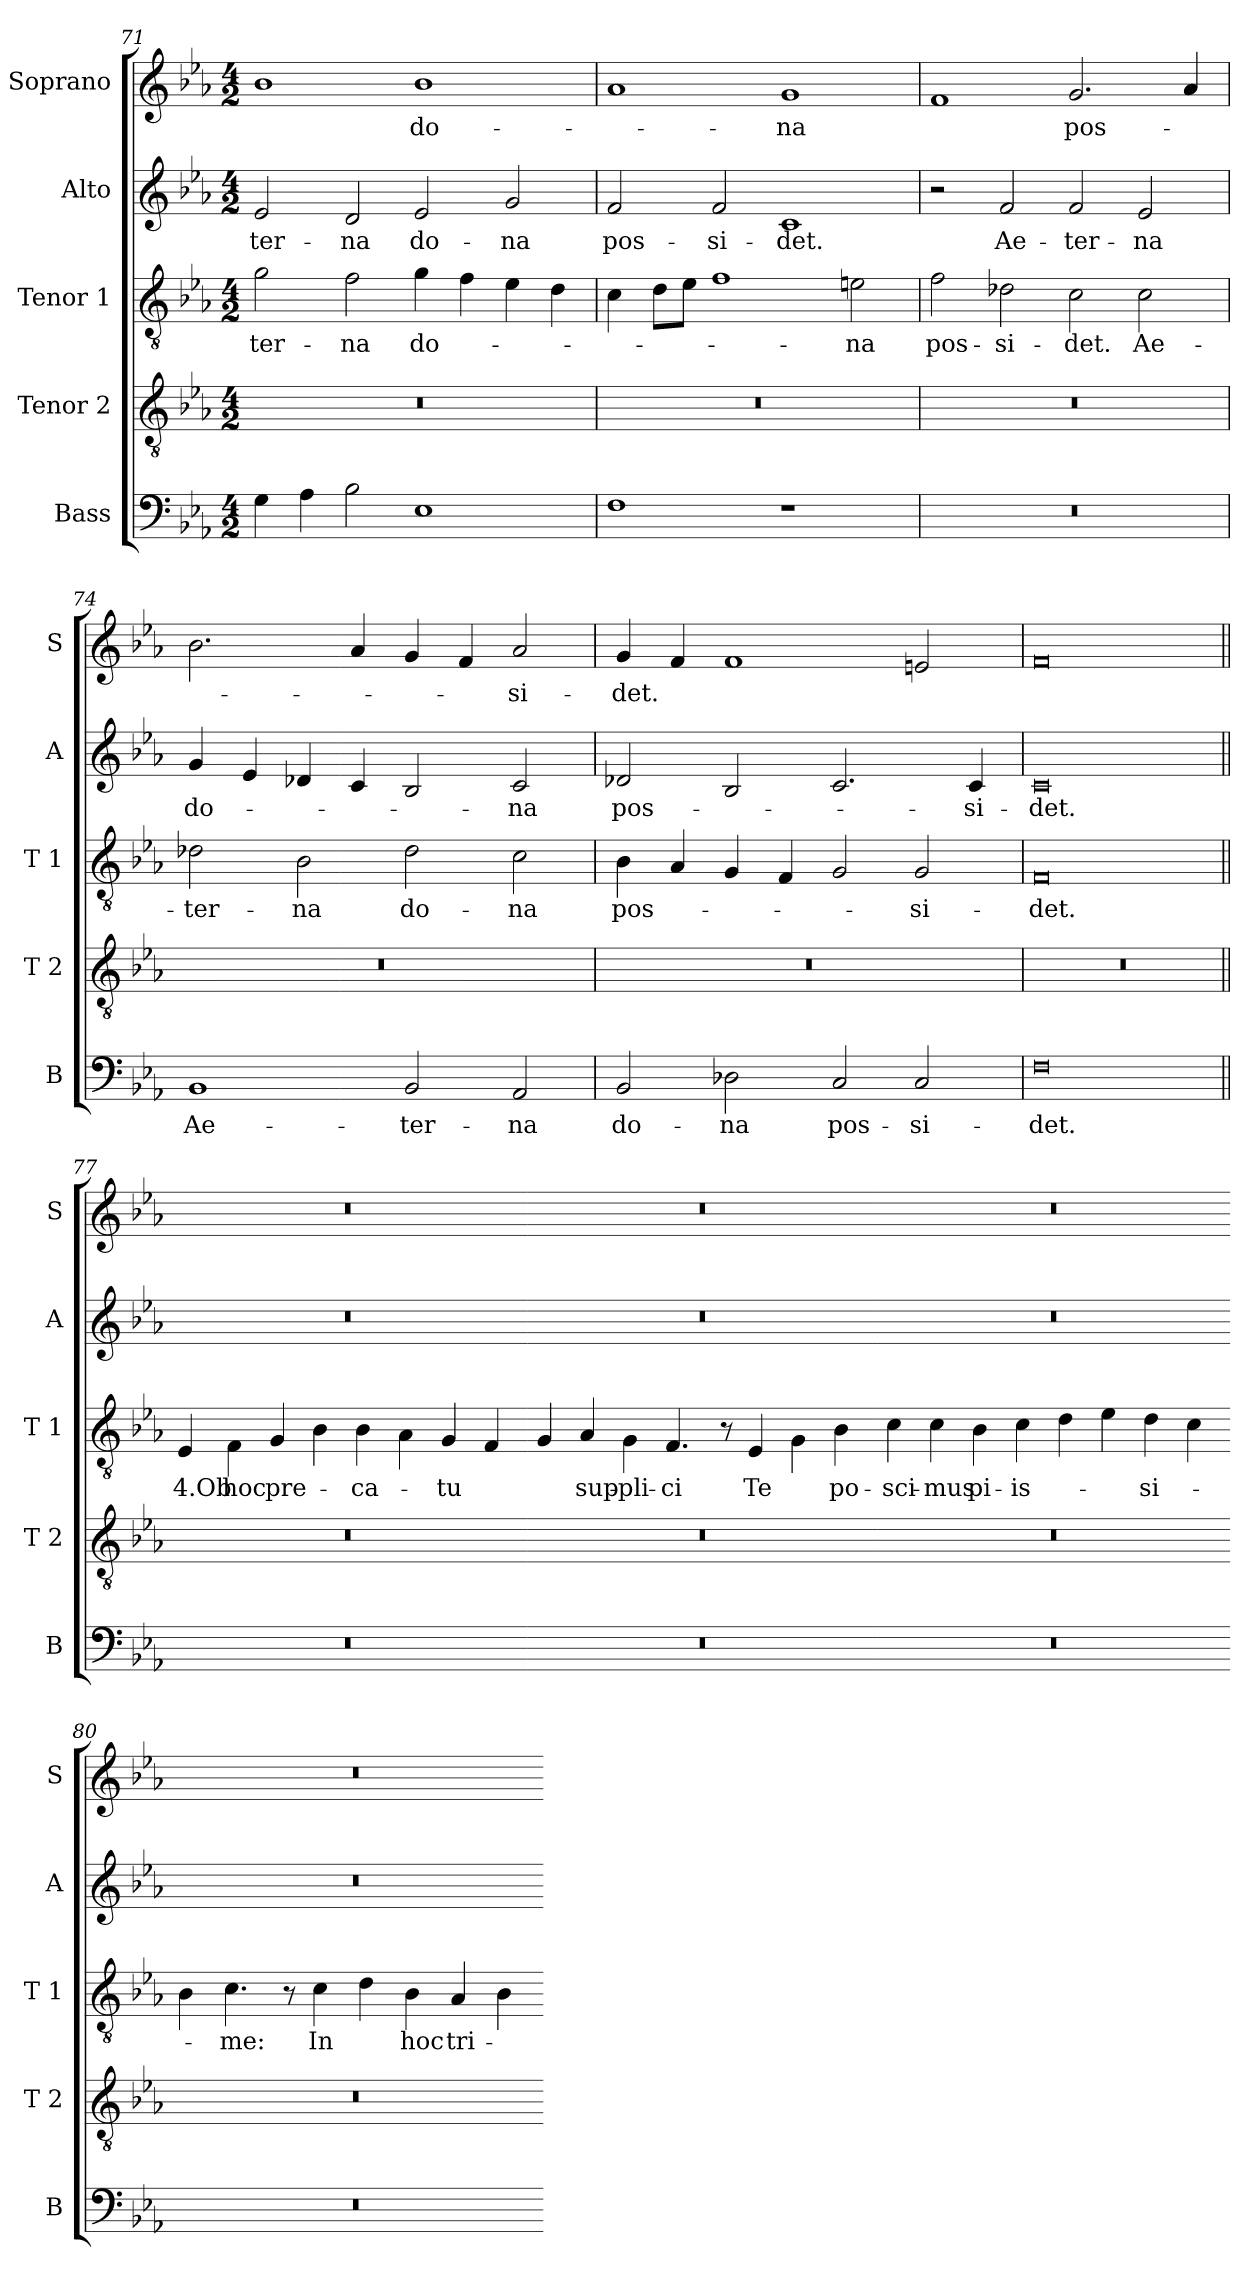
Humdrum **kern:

**kern	**text	**kern	**kern	**text	**kern	**text	**kern	**text
*part5	*part5	*part4	*part3	*part3	*part2	*part2	*part1	*part1
*staff5	*staff5	*staff4	*staff3	*staff3	*staff2	*staff2	*staff1	*staff1
*I"Bass	*	*I"Tenor 2	*I"Tenor 1	*	*I"Alto	*	*I"Soprano	*
*I'B	*	*I'T 2	*I'T 1	*	*I'A	*	*I'S	*
!!LO:PB:g=z
*clefF4	*	*clefGv2	*clefGv2	*	*clefG2	*	*clefG2	*
*k[b-e-a-]	*	*k[b-e-a-]	*k[b-e-a-]	*	*k[b-e-a-]	*	*k[b-e-a-]	*
*E-:	*	*E-:	*E-:	*	*E-:	*	*E-:	*
*M4/2	*	*M4/2	*M4/2	*	*M4/2	*	*M4/2	*
=71	=71	=71	=71	=71	=71	=71	=71	=71
!	!	!	!	!LO:LY:b	!	!LO:LY:b	!	!
4G\	.	0r	2g\	-ter-	2e-/	-ter-	1b-	.
4A-\	.	.	.	.	.	.	.	.
!	!	!	!	!LO:LY:b	!	!LO:LY:b	!	!
2B-\	.	.	2f\	-na	2d/	-na	.	.
!	!	!	!	!LO:LY:b	!	!LO:LY:b	!	!LO:LY:b
1E-	.	.	4g\	do-	2e-/	do-	1b-	do-
.	.	.	4f\	.	.	.	.	.
!	!	!	!	!	!	!LO:LY:b	!	!
.	.	.	4e-\	.	2g/	-na	.	.
.	.	.	4d\	.	.	.	.	.
=72	=72	=72	=72	=72	=72	=72	=72	=72
!	!	!	!	!	!	!LO:LY:b	!	!
1F	.	0r	4c\	.	2f/	pos-	1a-	.
.	.	.	8d\L	.	.	.	.	.
.	.	.	8e-\J	.	.	.	.	.
!	!	!	!	!	!	!LO:LY:b	!	!
.	.	.	1f	.	2f/	-si-	.	.
!	!	!	!	!	!	!LO:LY:b	!	!LO:LY:b
1r	.	.	.	.	1c	-det.	1g	-na
!	!	!	!	!LO:LY:b	!	!	!	!
.	.	.	2en\	-na	.	.	.	.
=73	=73	=73	=73	=73	=73	=73	=73	=73
!	!	!	!	!LO:LY:b	!	!	!	!
0r	.	0r	2f\	pos-	2r	.	1f	.
!	!	!	!	!LO:LY:b	!	!LO:LY:b	!	!
.	.	.	2d-X\	-si-	2f/	Ae-	.	.
!	!	!	!	!LO:LY:b	!	!LO:LY:b	!	!LO:LY:b
.	.	.	2c\	-det.	2f/	-ter-	2.g/	pos-
!	!	!	!	!LO:LY:b	!	!LO:LY:b	!	!
.	.	.	2c\	Ae-	2e-/	-na	.	.
.	.	.	.	.	.	.	4a-/	.
=74	=74	=74	=74	=74	=74	=74	=74	=74
!	!LO:LY:b	!	!	!LO:LY:b	!	!LO:LY:b	!	!
1BB-	Ae-	0r	2d-X\	-ter-	4g/	do-	2.b-\	.
.	.	.	.	.	4e-/	.	.	.
!	!	!	!	!LO:LY:b	!	!	!	!
.	.	.	2B-\	-na	4d-X/	.	.	.
.	.	.	.	.	4c/	.	4a-/	.
!	!LO:LY:b	!	!	!LO:LY:b	!	!	!	!
2BB-/	-ter-	.	2d-\	do-	2B-/	.	4g/	.
.	.	.	.	.	.	.	4f/	.
!	!LO:LY:b	!	!	!LO:LY:b	!	!LO:LY:b	!	!LO:LY:b
2AA-/	-na	.	2c\	-na	2c/	-na	2a-/	-si-
=75	=75	=75	=75	=75	=75	=75	=75	=75
!	!LO:LY:b	!	!	!LO:LY:b	!	!LO:LY:b	!	!LO:LY:b
2BB-/	do-	0r	4B-\	pos-	2d-X/	pos-	4g/	-det.
.	.	.	4A-/	.	.	.	4f/	.
!	!LO:LY:b	!	!	!	!	!	!	!
2D-X\	-na	.	4G/	.	2B-/	.	1f	.
.	.	.	4F/	.	.	.	.	.
!	!LO:LY:b	!	!	!	!	!	!	!
2C/	pos-	.	2G/	.	2.c/	.	.	.
!	!LO:LY:b	!	!	!LO:LY:b	!	!	!	!
2C/	-si-	.	2G/	-si-	.	.	2en/	.
!	!	!	!	!	!	!LO:LY:b	!	!
.	.	.	.	.	4c/	-si-	.	.
=76	=76	=76	=76	=76	=76	=76	=76	=76
!	!LO:LY:b	!	!	!LO:LY:b	!	!LO:LY:b	!	!
0F	-det.	0r	0F	-det.	0c	-det.	0f	.
!!LO:LB:g=z
=77||	=77||	=77||	=77||	=77||	=77||	=77||	=77||	=77||
!	!	!	!	!LO:LY:b	!	!	!	!
0r	.	0r	4E-/	4.Ob	0r	.	0r	.
!	!	!	!	!LO:LY:b	!	!	!	!
.	.	.	4F\	hoc	.	.	.	.
!	!	!	!	!LO:LY:b	!	!	!	!
.	.	.	4G/	pre-	.	.	.	.
.	.	.	4B-\	.	.	.	.	.
!	!	!	!	!LO:LY:b	!	!	!	!
.	.	.	4B-\	-ca-	.	.	.	.
.	.	.	4A-\	.	.	.	.	.
!	!	!	!	!LO:LY:b	!	!	!	!
.	.	.	4G/	-tu	.	.	.	.
.	.	.	4F/	.	.	.	.	.
=78-	=78-	=78-	=78-	=78-	=78-	=78-	=78-	=78-
0r	.	0r	4G/	.	0r	.	0r	.
!	!	!	!	!LO:LY:b	!	!	!	!
.	.	.	4A-/	sup-	.	.	.	.
!	!	!	!	!LO:LY:b	!	!	!	!
.	.	.	4G\	-pli-	.	.	.	.
!	!	!	!	!LO:LY:b	!	!	!	!
.	.	.	4.F/	-ci	.	.	.	.
.	.	.	8r	.	.	.	.	.
!	!	!	!	!LO:LY:b	!	!	!	!
.	.	.	4E-/	Te	.	.	.	.
.	.	.	4G\	.	.	.	.	.
!	!	!	!	!LO:LY:b	!	!	!	!
.	.	.	4B-\	po-	.	.	.	.
=79-	=79-	=79-	=79-	=79-	=79-	=79-	=79-	=79-
!	!	!	!	!LO:LY:b	!	!	!	!
0r	.	0r	4c\	-sci-	0r	.	0r	.
!	!	!	!	!LO:LY:b	!	!	!	!
.	.	.	4c\	-mus	.	.	.	.
!	!	!	!	!LO:LY:b	!	!	!	!
.	.	.	4B-\	pi-	.	.	.	.
!	!	!	!	!LO:LY:b	!	!	!	!
.	.	.	4c\	-is-	.	.	.	.
.	.	.	4d\	.	.	.	.	.
.	.	.	4e-\	.	.	.	.	.
!	!	!	!	!LO:LY:b	!	!	!	!
.	.	.	4d\	-si-	.	.	.	.
.	.	.	4c\	.	.	.	.	.
=80-	=80-	=80-	=80-	=80-	=80-	=80-	=80-	=80-
0r	.	0r	4B-\	.	0r	.	0r	.
!	!	!	!	!LO:LY:b	!	!	!	!
.	.	.	4.c\	-me:	.	.	.	.
.	.	.	8r	.	.	.	.	.
!	!	!	!	!LO:LY:b	!	!	!	!
.	.	.	4c\	In	.	.	.	.
.	.	.	4d\	.	.	.	.	.
!	!	!	!	!LO:LY:b	!	!	!	!
.	.	.	4B-\	hoc	.	.	.	.
!	!	!	!	!LO:LY:b	!	!	!	!
.	.	.	4A-/	tri-	.	.	.	.
.	.	.	4B-\	.	.	.	.	.
=-	=-	=-	=-	=-	=-	=-	=-	=-
*-	*-	*-	*-	*-	*-	*-	*-	*-
